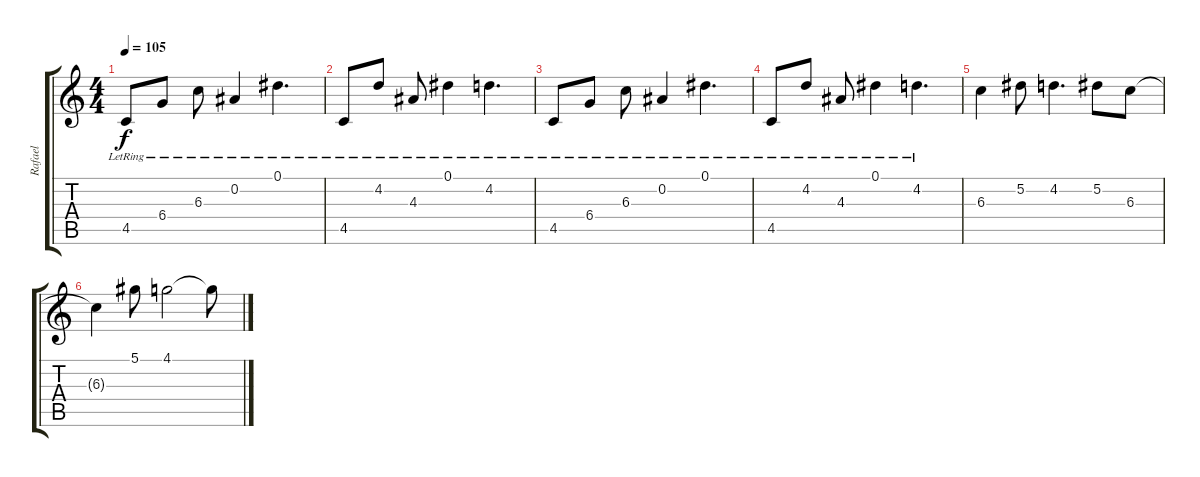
\track ("Rafael" "Rafael") {instrument distortionguitar}
\staff {score tabs}
\tuning (Eb4 Bb3 Gb3 Db3 Ab2 Eb2) {hide}
\ts (4 4)
\tempo 105
\clef g2
\ks c
4.5{lr}.8{dy f} 6.4{lr}.8 6.3{lr}.8 0.2{lr}.4 0.1{lr}.4{d} |
4.5{lr}.8 4.2{lr}.8 4.3{lr}.8 0.1{lr}.4 4.2{lr}.4{d} |
4.5{lr}.8 6.4{lr}.8 6.3{lr}.8 0.2{lr}.4 0.1{lr}.4{d} |
4.5{lr}.8 4.2{lr}.8 4.3{lr}.8 0.1{lr}.4 4.2{lr}.4{d} |
6.3.4{volume 13 instrument distortionguitar} 5.2.8 4.2.4{d} 5.2.8 6.3.8 |
6.3{t}.4 5.1.8 4.1.2 4.1{t}.8
